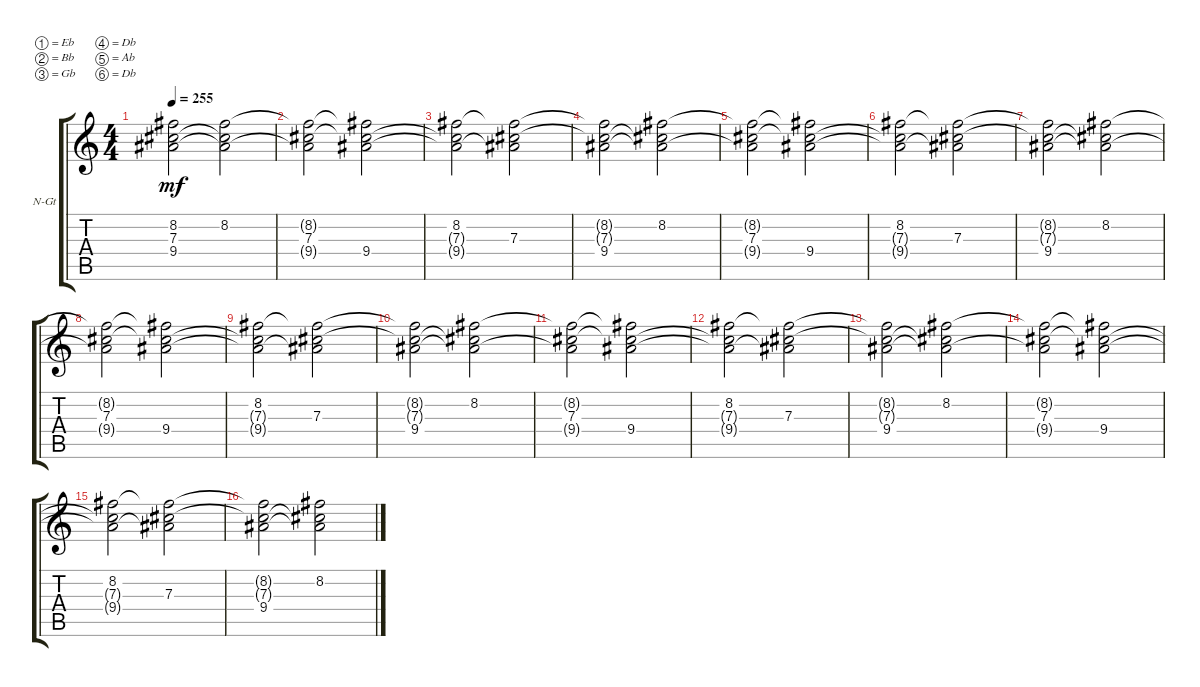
\bracketExtendMode groupsimilarinstruments
\firstSystemTrackNameOrientation horizontal
\otherSystemsTrackNameOrientation horizontal
\track ("Guitar Two" "N-Gt") {instrument acousticguitarnylon}
\staff {score tabs}
\tuning (Eb4 Bb3 Gb3 Db3 Ab2 Db2)
\ts (4 4)
\tempo 255
\clef g2
\ks c
(9.4 7.3{t} 8.2{t}).2{dy mf} (8.2 9.4{t} 7.3{t}).2 |
(7.3 9.4{t} 8.2{t}).2 (9.4 7.3{t} 8.2{t}).2 |
(8.2 9.4{t} 7.3{t}).2 (7.3 9.4{t} 8.2{t}).2 |
(9.4 7.3{t} 8.2{t}).2 (8.2 9.4{t} 7.3{t}).2 |
(7.3 9.4{t} 8.2{t}).2 (9.4 7.3{t} 8.2{t}).2 |
(8.2 9.4{t} 7.3{t}).2 (7.3 9.4{t} 8.2{t}).2 |
(9.4 7.3{t} 8.2{t}).2 (8.2 9.4{t} 7.3{t}).2 |
(7.3 9.4{t} 8.2{t}).2 (9.4 7.3{t} 8.2{t}).2 |
(8.2 9.4{t} 7.3{t}).2 (7.3 9.4{t} 8.2{t}).2 |
(9.4 7.3{t} 8.2{t}).2 (8.2 9.4{t} 7.3{t}).2 |
(7.3 9.4{t} 8.2{t}).2 (9.4 7.3{t} 8.2{t}).2 |
(8.2 9.4{t} 7.3{t}).2 (7.3 9.4{t} 8.2{t}).2 |
(9.4 7.3{t} 8.2{t}).2 (8.2 9.4{t} 7.3{t}).2 |
(7.3 9.4{t} 8.2{t}).2 (9.4 7.3{t} 8.2{t}).2 |
(8.2 9.4{t} 7.3{t}).2 (7.3 9.4{t} 8.2{t}).2 |
(9.4 7.3{t} 8.2{t}).2 (8.2 9.4{t} 7.3{t}).2
